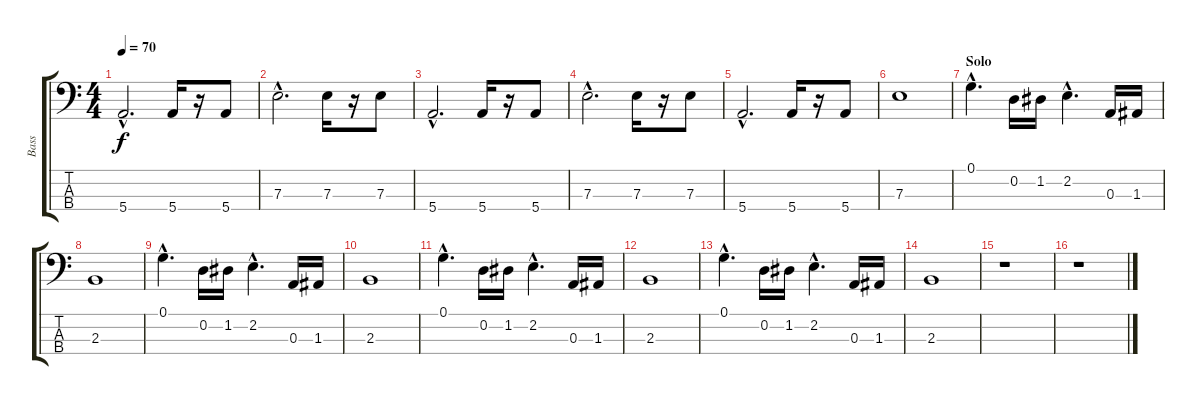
\track ("Bass" "Bass") {instrument electricbassfinger}
\staff {score tabs}
\tuning (G2 D2 A1 E1) {hide}
\ts (4 4)
\tempo 70
\clef f4
\ks c
5.4{hac}.2{d dy f} 5.4.16 r.16 5.4.8 |
7.3{hac}.2{d} 7.3.16 r.16 7.3.8 |
5.4{hac}.2{d} 5.4.16 r.16 5.4.8 |
7.3{hac}.2{d} 7.3.16 r.16 7.3.8 |
5.4{hac}.2{d} 5.4.16 r.16 5.4.8 |
7.3.1 |
\section ("" "Solo")
0.1{hac}.4{d} 0.2.16 1.2.16 2.2{hac}.4{d} 0.3.16 1.3.16 |
2.3.1 |
0.1{hac}.4{d} 0.2.16 1.2.16 2.2{hac}.4{d} 0.3.16 1.3.16 |
2.3.1 |
0.1{hac}.4{d} 0.2.16 1.2.16 2.2{hac}.4{d} 0.3.16 1.3.16 |
2.3.1 |
0.1{hac}.4{d} 0.2.16 1.2.16 2.2{hac}.4{d} 0.3.16 1.3.16 |
2.3.1 |
r.1 |
r.1
